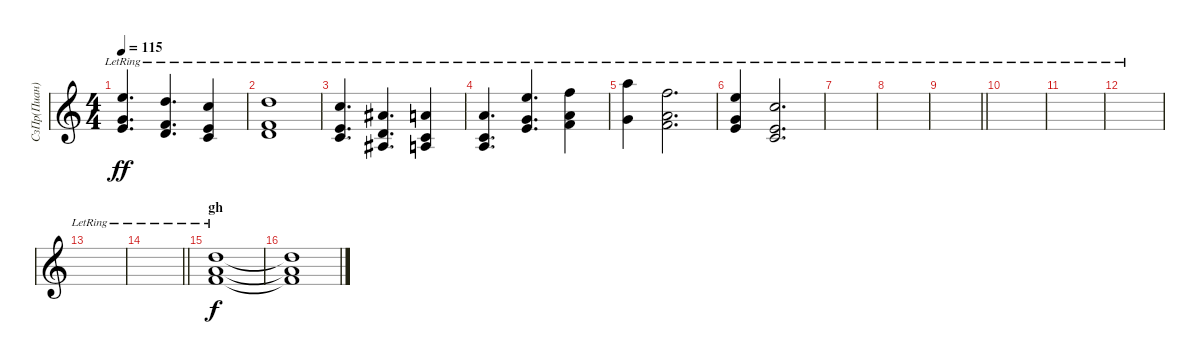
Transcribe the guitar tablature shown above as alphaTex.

\track ("СзПр(Пиан)" "СзПр(Пиан)") {instrument fx5brightness}
\staff {score}
\tuning (E4 B3 G3 D3 A2 E2) {hide}
\ts (4 4)
\tempo 115
\clef g2
\ks c
(12.1{lr} 5.2{lr} 12.3{lr}).4{d dy ff} (10.1{lr} 3.2{lr} 10.3{lr}).4{d} (8.1{lr} 1.2{lr} 9.3{lr}).4 |
(10.1{lr} 6.2{lr} 12.4{lr}).1 |
(8.1{lr} 1.2{lr} 9.3{lr}).4{d} (6.1{lr} 3.2{lr} 3.3{lr}).4{d} (5.1{lr} 1.2{lr} 2.3{lr}).4 |
(5.1{lr} 1.2{lr} 2.3{lr}).4{d} (12.1{lr} 5.2{lr} 12.3{lr}).4{d} (13.1{lr} 6.2{lr} 14.3{lr}).4 |
(17.1{lr} 17.4{lr}).4 (13.1{lr} 10.2{lr} 15.4{lr}).2{d} |
(12.1{lr} 8.2{lr} 14.4{lr}).4 (0.1{lr} 13.2{lr} 15.5{lr}).2{d} |
|
|
\barLineRight lightlight
|
|
|
|
|
\barLineRight lightlight
|
\section ("" "gh")
(10.1{lr} 6.2{lr} 14.3{lr}).1{dy f} |
(10.1{t} 6.2{t} 14.3{t}).1
